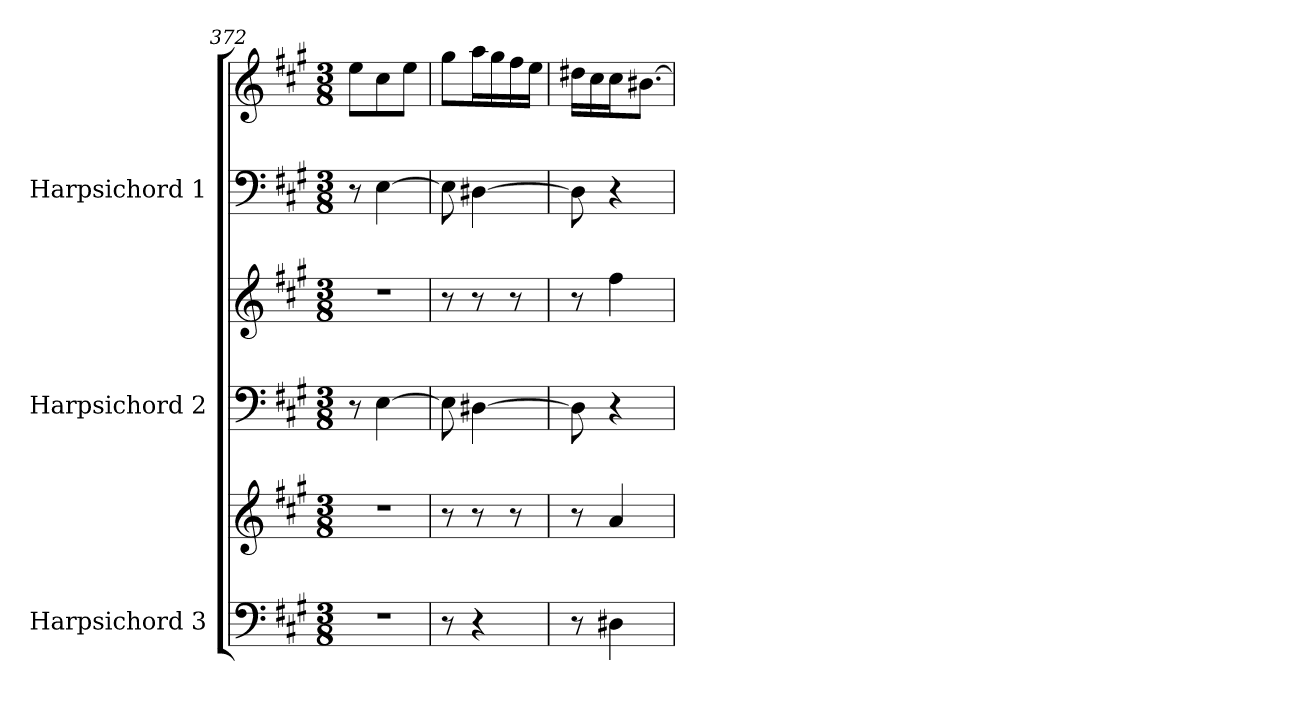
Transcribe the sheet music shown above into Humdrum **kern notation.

**kern	**kern	**kern	**kern	**kern	**kern
*part3	*part3	*part2	*part2	*part1	*part1
*staff6	*staff5	*staff4	*staff3	*staff2	*staff1
*I"Harpsichord 3	*	*I"Harpsichord 2	*	*I"Harpsichord 1	*
*I'Hp	*	*I'Hp	*	*I'Hp	*
*clefF4	*clefG2	*clefF4	*clefG2	*clefF4	*clefG2
*k[f#c#g#]	*k[f#c#g#]	*k[f#c#g#]	*k[f#c#g#]	*k[f#c#g#]	*k[f#c#g#]
*M3/8	*M3/8	*M3/8	*M3/8	*M3/8	*M3/8
=372	=372	=372	=372	=372	=372
4.r	4.r	8r	4.r	8r	8ee\L
.	.	[4E\	.	[4E\	8cc#\
.	.	.	.	.	8ee\J
=373	=373	=373	=373	=373	=373
8r	8r	8E\]	8r	8E\]	8gg#\L
4r	8r	[4D#X\	8r	[4D#X\	16aa\L
.	.	.	.	.	16gg#\
.	8r	.	8r	.	16ff#\
.	.	.	.	.	16ee\JJ
=374	=374	=374	=374	=374	=374
8r	8r	8D#\]	8r	8D#\]	16dd#X\LL
.	.	.	.	.	16cc#\
4D#X\	4a/	4r	4ff#\	4r	16cc#\J
.	.	.	.	.	[8.b#X\J
=	=	=	=	=	=
*-	*-	*-	*-	*-	*-
